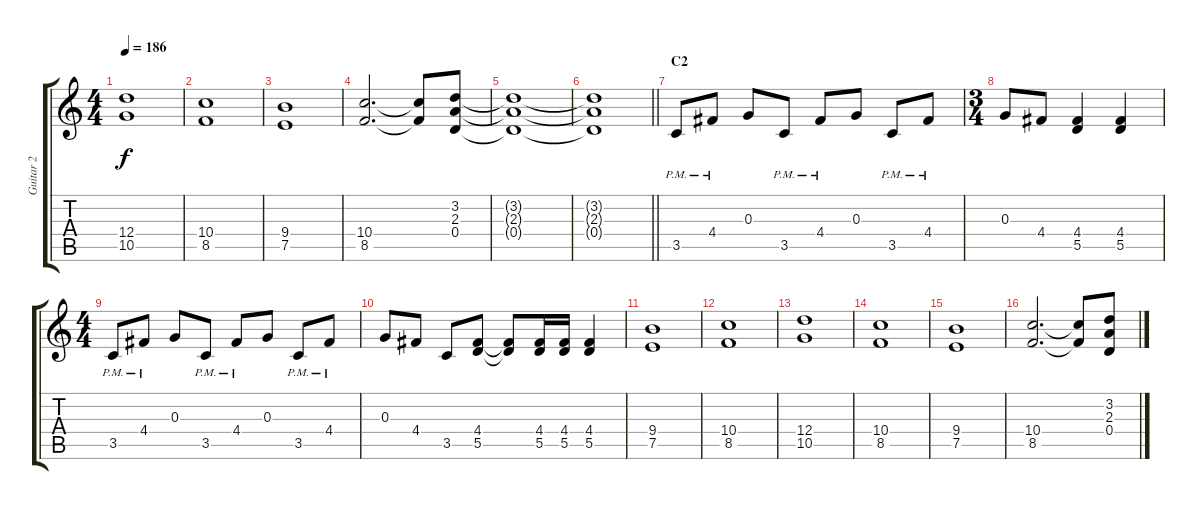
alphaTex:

\track ("Guitar 2" "Guitar 2") {instrument electricguitarclean}
\staff {score tabs}
\tuning (E4 B3 G3 D3 A2 E2) {hide}
\ts (4 4)
\tempo 186
\clef g2
\ks c
(12.4 10.5).1{dy f} |
(10.4 8.5).1 |
(9.4 7.5).1 |
(10.4 8.5).2{d} (10.4{t} 8.5{t}).8 (3.2 2.3 0.4).8 |
(3.2{t} 2.3{t} 0.4{t}).1 |
\barLineRight lightlight
(3.2{t} 2.3{t} 0.4{t}).1 |
\section ("" "C2")
3.5{pm}.8 4.4{pm}.8 0.3.8 3.5{pm}.8 4.4{pm}.8 0.3.8 3.5{pm}.8 4.4{pm}.8 |
\ts (3 4)
0.3.8 4.4.8 (4.4 5.5).4 (4.4 5.5).4 |
\ts (4 4)
3.5{pm}.8 4.4{pm}.8 0.3.8 3.5{pm}.8 4.4{pm}.8 0.3.8 3.5{pm}.8 4.4{pm}.8 |
0.3.8 4.4.8 3.5.8 (4.4 5.5).8 (4.4{t} 5.5{t}).8 (4.4 5.5).16 (4.4 5.5).16 (4.4 5.5).4 |
(9.4 7.5).1 |
(10.4 8.5).1 |
(12.4 10.5).1 |
(10.4 8.5).1 |
(9.4 7.5).1 |
(10.4 8.5).2{d} (10.4{t} 8.5{t}).8 (3.2 2.3 0.4).8
